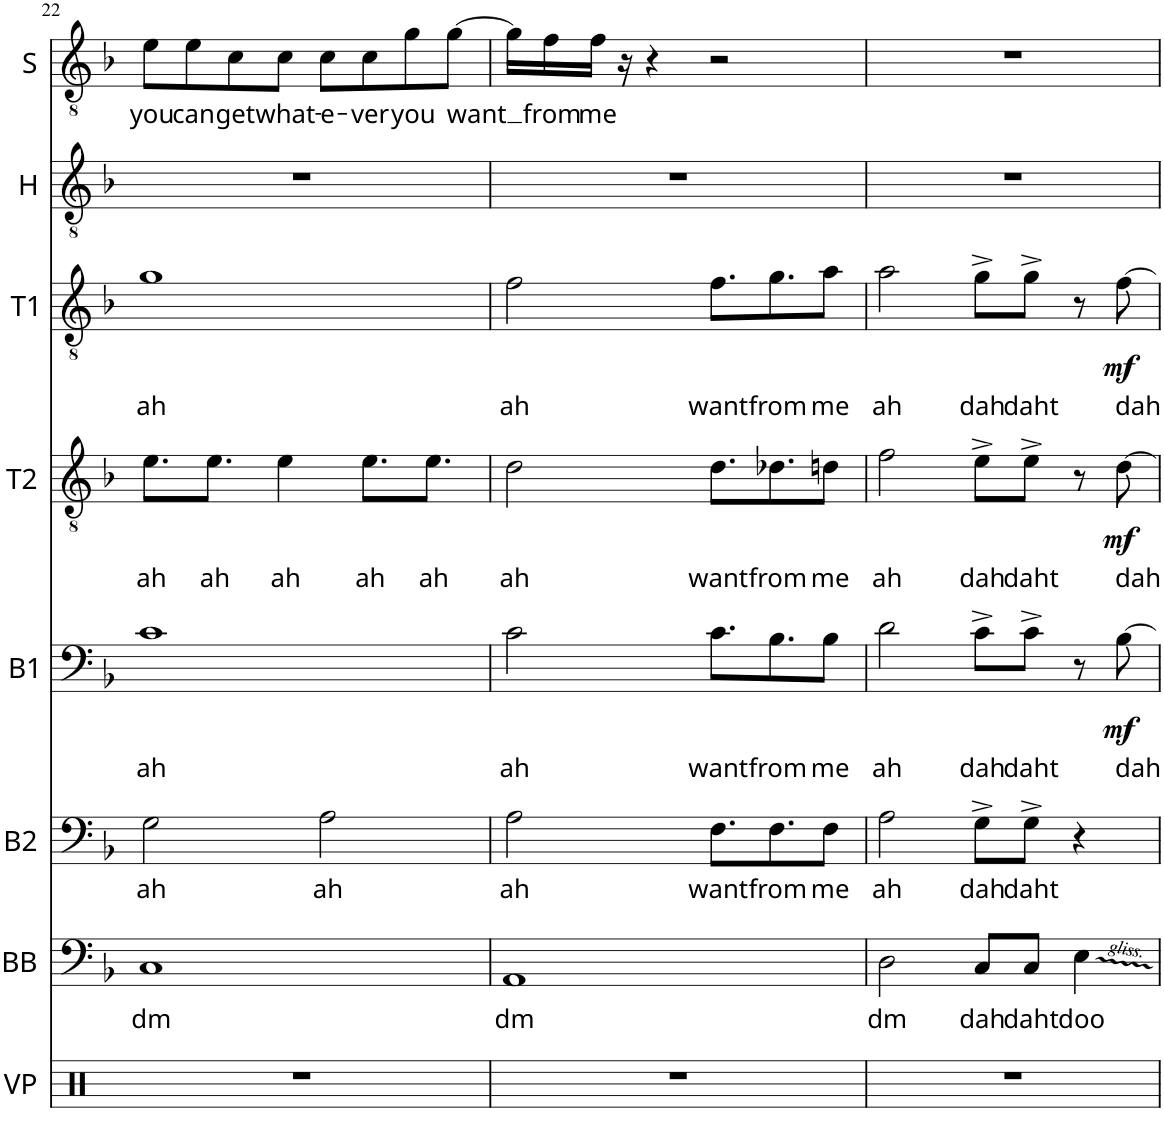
**kern	**kern	**text	**kern	**text	**kern	**text	**dynam	**kern	**text	**dynam	**kern	**text	**dynam	**kern	**kern	**text
*part8	*part7	*part7	*part6	*part6	*part5	*part5	*part5	*part4	*part4	*part4	*part3	*part3	*part3	*part2	*part1	*part1
*staff8	*staff7	*staff7	*staff6	*staff6	*staff5	*staff5	*staff5	*staff4	*staff4	*staff4	*staff3	*staff3	*staff3	*staff2	*staff1	*staff1
*I"Vocal Percussion	*I"Bass	*	*I"Baritone 2	*	*I"Baritone 1	*	*	*I"Tenor 2	*	*	*I"Tenor 1	*	*	*I"Harmony	*I"Solo	*
*I'VP	*	*	*I'B2	*	*I'B1	*	*	*I'T2	*	*	*I'T1	*	*	*I'H	*I'S	*
!!LO:PB:g=z
*clefX	*clefF4	*	*clefF4	*	*clefF4	*	*	*clefGv2	*	*	*clefGv2	*	*	*clefGv2	*clefGv2	*
*k[]	*k[b-]	*	*k[b-]	*	*k[b-]	*	*	*k[b-]	*	*	*k[b-]	*	*	*k[b-]	*k[b-]	*
*M4/4	*M4/4	*	*M4/4	*	*M4/4	*	*	*M4/4	*	*	*M4/4	*	*	*M4/4	*M4/4	*
=22	=22	=22	=22	=22	=22	=22	=22	=22	=22	=22	=22	=22	=22	=22	=22	=22
!	!	!LO:LY:b	!	!LO:LY:b	!	!LO:LY:b	!	!	!LO:LY:b	!	!	!LO:LY:b	!	!	!	!LO:LY:b
1r	1C	dm	2G\	ah	1c	ah	.	8.e\L	ah	.	1g	ah	.	1r	8e\L	you
!	!	!	!	!	!	!	!	!	!	!	!	!	!	!	!	!LO:LY:b
.	.	.	.	.	.	.	.	.	.	.	.	.	.	.	8e\	can
!	!	!	!	!	!	!	!	!	!LO:LY:b	!	!	!	!	!	!	!
.	.	.	.	.	.	.	.	8.e\J	ah	.	.	.	.	.	.	.
!	!	!	!	!	!	!	!	!	!	!	!	!	!	!	!	!LO:LY:b
.	.	.	.	.	.	.	.	.	.	.	.	.	.	.	8c\	get
!	!	!	!	!	!	!	!	!	!LO:LY:b	!	!	!	!	!	!	!LO:LY:b
.	.	.	.	.	.	.	.	4e\	ah	.	.	.	.	.	8c\J	what-
!	!	!	!	!LO:LY:b	!	!	!	!	!	!	!	!	!	!	!	!LO:LY:b
.	.	.	2A\	ah	.	.	.	.	.	.	.	.	.	.	8c\L	e-
!	!	!	!	!	!	!	!	!	!LO:LY:b	!	!	!	!	!	!	!LO:LY:b
.	.	.	.	.	.	.	.	8.e\L	ah	.	.	.	.	.	8c\	-ver
!	!	!	!	!	!	!	!	!	!	!	!	!	!	!	!	!LO:LY:b
.	.	.	.	.	.	.	.	.	.	.	.	.	.	.	8g\	you
!	!	!	!	!	!	!	!	!	!LO:LY:b	!	!	!	!	!	!	!
.	.	.	.	.	.	.	.	8.e\J	ah	.	.	.	.	.	.	.
!	!	!	!	!	!	!	!	!	!	!	!	!	!	!	!	!LO:LY:b
.	.	.	.	.	.	.	.	.	.	.	.	.	.	.	[8g\J	want
=23	=23	=23	=23	=23	=23	=23	=23	=23	=23	=23	=23	=23	=23	=23	=23	=23
!	!	!LO:LY:b	!	!LO:LY:b	!	!LO:LY:b	!	!	!LO:LY:b	!	!	!LO:LY:b	!	!	!	!
1r	1AA	dm	2A\	ah	2c\	ah	.	2d\	ah	.	2f\	ah	.	1r	16g\LL]	.
!	!	!	!	!	!	!	!	!	!	!	!	!	!	!	!	!LO:LY:b
.	.	.	.	.	.	.	.	.	.	.	.	.	.	.	16f\	from
!	!	!	!	!	!	!	!	!	!	!	!	!	!	!	!	!LO:LY:b
.	.	.	.	.	.	.	.	.	.	.	.	.	.	.	16f\JJ	me
.	.	.	.	.	.	.	.	.	.	.	.	.	.	.	16r	.
.	.	.	.	.	.	.	.	.	.	.	.	.	.	.	4r	.
!	!	!	!	!LO:LY:b	!	!LO:LY:b	!	!	!LO:LY:b	!	!	!LO:LY:b	!	!	!	!
.	.	.	8.F\L	want	8.c\L	want	.	8.d\L	want	.	8.f\L	want	.	.	2r	.
!	!	!	!	!LO:LY:b	!	!LO:LY:b	!	!	!LO:LY:b	!	!	!LO:LY:b	!	!	!	!
.	.	.	8.F\	from	8.B-\	from	.	8.d-X\	from	.	8.g\	from	.	.	.	.
!	!	!	!	!LO:LY:b	!	!LO:LY:b	!	!	!LO:LY:b	!	!	!LO:LY:b	!	!	!	!
.	.	.	8F\J	me	8B-\J	me	.	8dn\J	me	.	8a\J	me	.	.	.	.
=24	=24	=24	=24	=24	=24	=24	=24	=24	=24	=24	=24	=24	=24	=24	=24	=24
!	!	!LO:LY:b	!	!LO:LY:b	!	!LO:LY:b	!	!	!LO:LY:b	!	!	!LO:LY:b	!	!	!	!
1r	2D\	dm	2A\	ah	2d\	ah	.	2f\	ah	.	2a\	ah	.	1r	1r	.
!	!	!LO:LY:b	!	!LO:LY:b	!	!LO:LY:b	!	!	!LO:LY:b	!	!	!LO:LY:b	!	!	!	!
.	8C/L	dah	8G^\L	dah	8c^\L	dah	.	8e^\L	dah	.	8g^\L	dah	.	.	.	.
!	!	!LO:LY:b	!	!LO:LY:b	!	!LO:LY:b	!	!	!LO:LY:b	!	!	!LO:LY:b	!	!	!	!
.	8C/J	daht	8G^\J	daht	8c^\J	daht	.	8e^\J	daht	.	8g^\J	daht	.	.	.	.
!	!	!LO:LY:b	!	!	!	!	!	!	!	!	!	!	!	!	!	!
.	4E\	doo	4r	.	8r	.	.	8r	.	.	8r	.	.	.	.	.
!	!	!	!	!	!	!LO:LY:b	!LO:DY:b	!	!LO:LY:b	!LO:DY:b	!	!LO:LY:b	!LO:DY:b	!	!	!
.	.	.	.	.	[8B-\	dah	mf	[8d\	dah	mf	[8f\	dah	mf	.	.	.
=	=	=	=	=	=	=	=	=	=	=	=	=	=	=	=	=
*-	*-	*-	*-	*-	*-	*-	*-	*-	*-	*-	*-	*-	*-	*-	*-	*-
